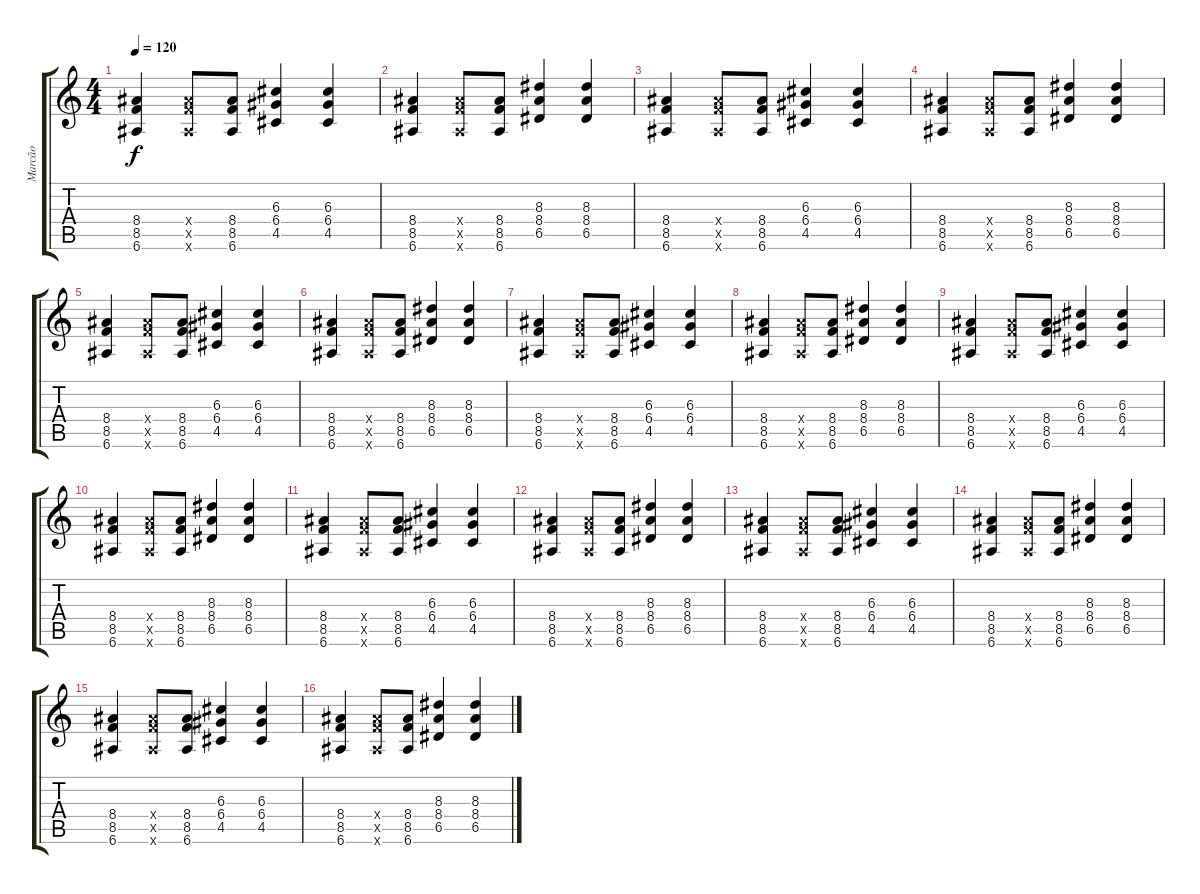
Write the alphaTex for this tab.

\track ("Marcão" "Marcão") {instrument electricguitarclean}
\staff {score tabs}
\tuning (E4 B3 G3 D3 A2 E2) {hide}
\ts (4 4)
\tempo 120
\clef g2
\ks c
(8.4 8.5 6.6).4{dy f instrument electricguitarclean} (8.4{x} 8.5{x} 6.6{x}).8 (8.4 8.5 6.6).8 (6.3 6.4 4.5).4 (6.3 6.4 4.5).4 |
(8.4 8.5 6.6).4 (8.4{x} 8.5{x} 6.6{x}).8 (8.4 8.5 6.6).8 (8.3 8.4 6.5).4 (8.3 8.4 6.5).4 |
(8.4 8.5 6.6).4 (8.4{x} 8.5{x} 6.6{x}).8 (8.4 8.5 6.6).8 (6.3 6.4 4.5).4 (6.3 6.4 4.5).4 |
(8.4 8.5 6.6).4 (8.4{x} 8.5{x} 6.6{x}).8 (8.4 8.5 6.6).8 (8.3 8.4 6.5).4 (8.3 8.4 6.5).4 |
(8.4 8.5 6.6).4 (8.4{x} 8.5{x} 6.6{x}).8 (8.4 8.5 6.6).8 (6.3 6.4 4.5).4 (6.3 6.4 4.5).4 |
(8.4 8.5 6.6).4 (8.4{x} 8.5{x} 6.6{x}).8 (8.4 8.5 6.6).8 (8.3 8.4 6.5).4 (8.3 8.4 6.5).4 |
(8.4 8.5 6.6).4 (8.4{x} 8.5{x} 6.6{x}).8 (8.4 8.5 6.6).8 (6.3 6.4 4.5).4 (6.3 6.4 4.5).4 |
(8.4 8.5 6.6).4 (8.4{x} 8.5{x} 6.6{x}).8 (8.4 8.5 6.6).8 (8.3 8.4 6.5).4 (8.3 8.4 6.5).4 |
(8.4 8.5 6.6).4 (8.4{x} 8.5{x} 6.6{x}).8 (8.4 8.5 6.6).8 (6.3 6.4 4.5).4 (6.3 6.4 4.5).4 |
(8.4 8.5 6.6).4 (8.4{x} 8.5{x} 6.6{x}).8 (8.4 8.5 6.6).8 (8.3 8.4 6.5).4 (8.3 8.4 6.5).4 |
(8.4 8.5 6.6).4 (8.4{x} 8.5{x} 6.6{x}).8 (8.4 8.5 6.6).8 (6.3 6.4 4.5).4 (6.3 6.4 4.5).4 |
(8.4 8.5 6.6).4 (8.4{x} 8.5{x} 6.6{x}).8 (8.4 8.5 6.6).8 (8.3 8.4 6.5).4 (8.3 8.4 6.5).4 |
(8.4 8.5 6.6).4 (8.4{x} 8.5{x} 6.6{x}).8 (8.4 8.5 6.6).8 (6.3 6.4 4.5).4 (6.3 6.4 4.5).4 |
(8.4 8.5 6.6).4 (8.4{x} 8.5{x} 6.6{x}).8 (8.4 8.5 6.6).8 (8.3 8.4 6.5).4 (8.3 8.4 6.5).4 |
(8.4 8.5 6.6).4 (8.4{x} 8.5{x} 6.6{x}).8 (8.4 8.5 6.6).8 (6.3 6.4 4.5).4 (6.3 6.4 4.5).4 |
(8.4 8.5 6.6).4 (8.4{x} 8.5{x} 6.6{x}).8 (8.4 8.5 6.6).8 (8.3 8.4 6.5).4 (8.3 8.4 6.5).4
